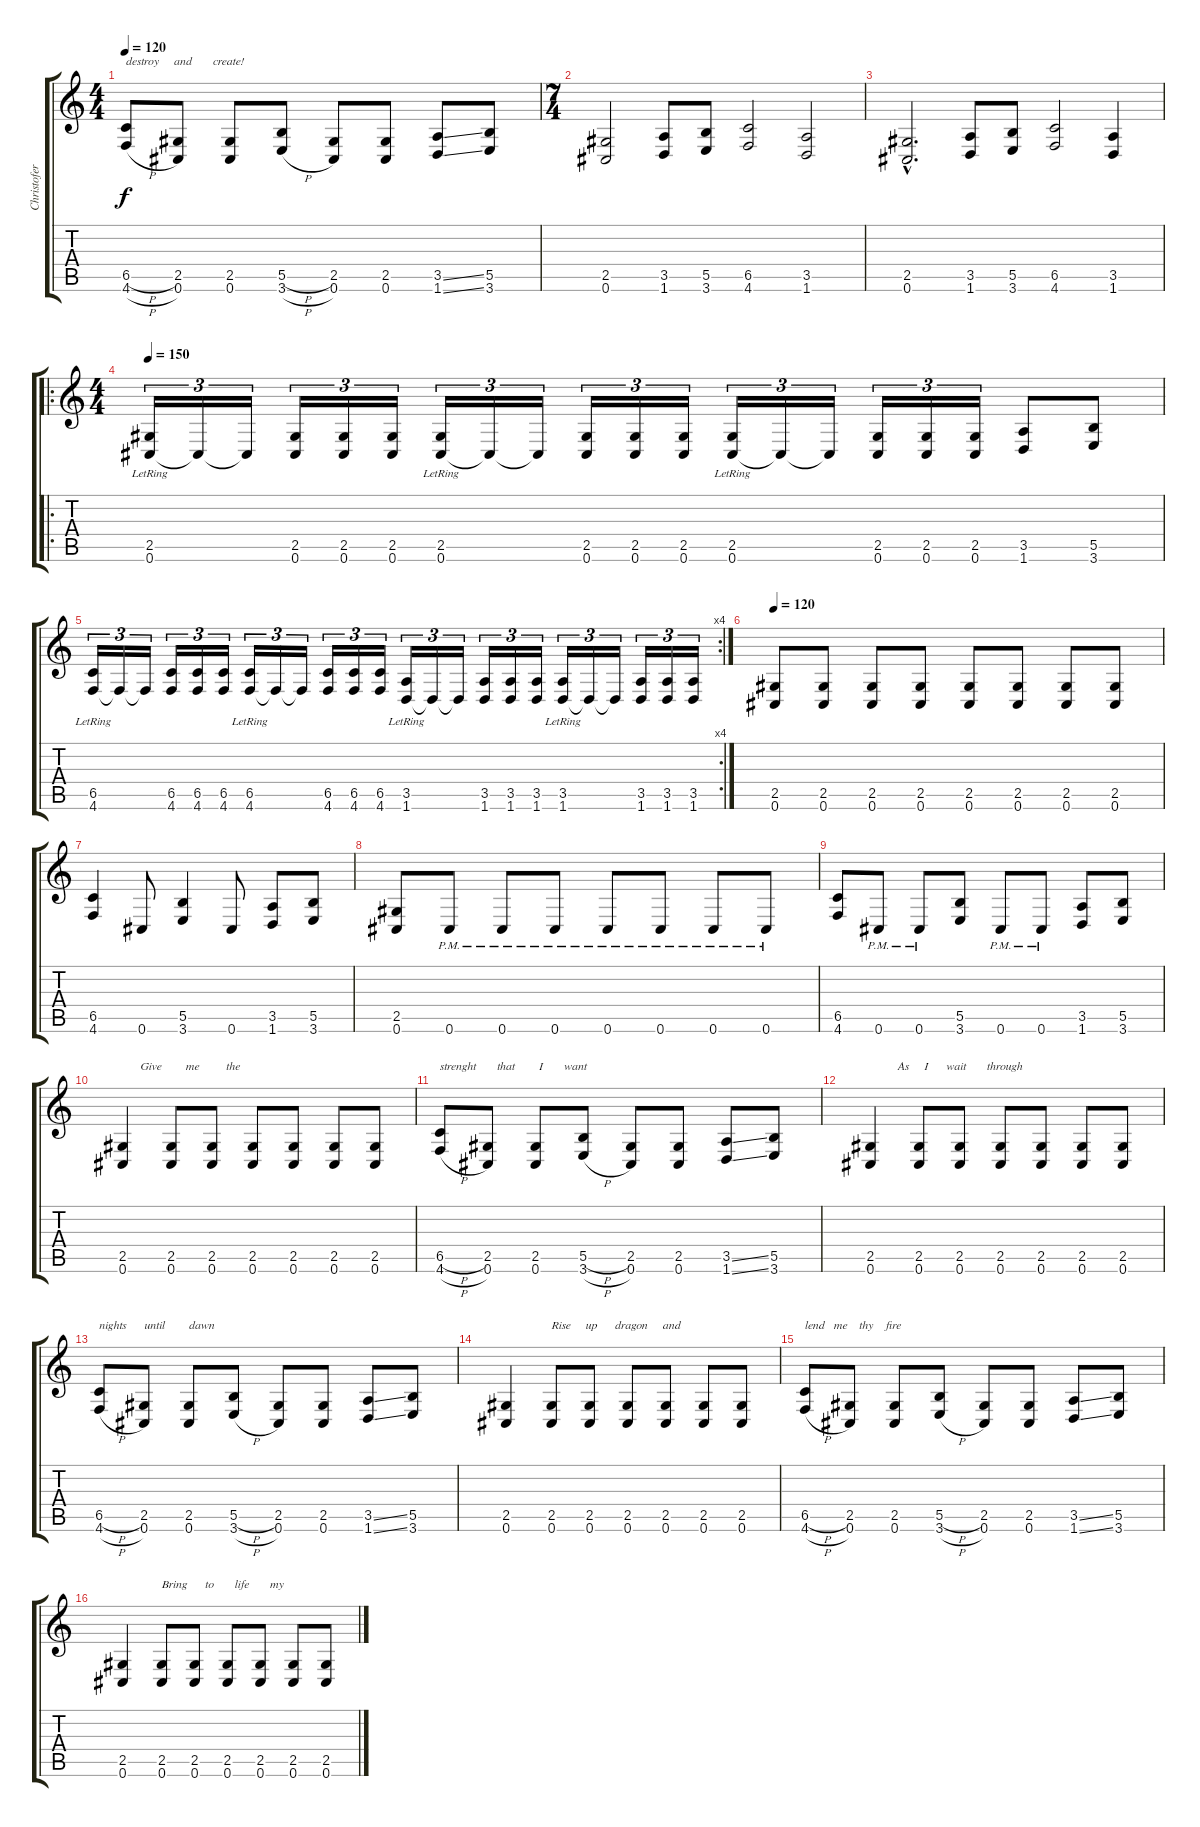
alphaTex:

\track ("Christofer Johnsson" "Christofer") {instrument distortionguitar}
\staff {score tabs}
\tuning (Db4 Ab3 E3 B2 Gb2 Db2) {hide}
\ts (4 4)
\tempo 120
\clef g2
\ks c
(6.5{h} 4.6{h}).8{txt "destroy     and       create!" dy f} (2.5 0.6).8 (2.5 0.6).8 (5.5{h} 3.6{h}).8 (2.5 0.6).8 (2.5 0.6).8 (3.5{ss} 1.6{ss}).8 (5.5 3.6).8 |
\ts (7 4)
(2.5 0.6).2 (3.5 1.6).8 (5.5 3.6).8 (6.5 4.6).2 (3.5 1.6).2 |
(2.5{hac} 0.6{hac}).2{d} (3.5 1.6).8 (5.5 3.6).8 (6.5 4.6).2 (3.5 1.6).4 |
\ro
\ts (4 4)
\tempo 150
(2.5{lr} 0.6).16{tu (3 2)} 0.6{t}.16{tu (3 2)} 0.6{t}.16{tu (3 2)} (2.5 0.6).16{tu (3 2)} (2.5 0.6).16{tu (3 2)} (2.5 0.6).16{tu (3 2)} (2.5{lr} 0.6).16{tu (3 2)} 0.6{t}.16{tu (3 2)} 0.6{t}.16{tu (3 2)} (2.5 0.6).16{tu (3 2)} (2.5 0.6).16{tu (3 2)} (2.5 0.6).16{tu (3 2)} (2.5{lr} 0.6).16{tu (3 2)} 0.6{t}.16{tu (3 2)} 0.6{t}.16{tu (3 2)} (2.5 0.6).16{tu (3 2)} (2.5 0.6).16{tu (3 2)} (2.5 0.6).16{tu (3 2)} (3.5 1.6).8 (5.5 3.6).8 |
\rc 4
(6.5{lr} 4.6).16{tu (3 2)} 4.6{t}.16{tu (3 2)} 4.6{t}.16{tu (3 2)} (6.5 4.6).16{tu (3 2)} (6.5 4.6).16{tu (3 2)} (6.5 4.6).16{tu (3 2)} (6.5{lr} 4.6).16{tu (3 2)} 4.6{t}.16{tu (3 2)} 4.6{t}.16{tu (3 2)} (6.5 4.6).16{tu (3 2)} (6.5 4.6).16{tu (3 2)} (6.5 4.6).16{tu (3 2)} (3.5{lr} 1.6).16{tu (3 2)} 1.6{t}.16{tu (3 2)} 1.6{t}.16{tu (3 2)} (3.5 1.6).16{tu (3 2)} (3.5 1.6).16{tu (3 2)} (3.5 1.6).16{tu (3 2)} (3.5{lr} 1.6).16{tu (3 2)} 1.6{t}.16{tu (3 2)} 1.6{t}.16{tu (3 2)} (3.5 1.6).16{tu (3 2)} (3.5 1.6).16{tu (3 2)} (3.5 1.6).16{tu (3 2)} |
\tempo 120
(2.5 0.6).8 (2.5 0.6).8 (2.5 0.6).8 (2.5 0.6).8 (2.5 0.6).8 (2.5 0.6).8 (2.5 0.6).8 (2.5 0.6).8 |
(6.5 4.6).4 0.6.8 (5.5 3.6).4 0.6.8 (3.5 1.6).8 (5.5 3.6).8 |
(2.5 0.6).8 0.6{pm}.8 0.6{pm}.8 0.6{pm}.8 0.6{pm}.8 0.6{pm}.8 0.6{pm}.8 0.6{pm}.8 |
(6.5 4.6).8 0.6{pm}.8 0.6{pm}.8 (5.5 3.6).8 0.6{pm}.8 0.6{pm}.8 (3.5 1.6).8 (5.5 3.6).8 |
(2.5 0.6).4{txt "      Give        me         the"} (2.5 0.6).8 (2.5 0.6).8 (2.5 0.6).8 (2.5 0.6).8 (2.5 0.6).8 (2.5 0.6).8 |
(6.5{h} 4.6{h}).8{txt "strenght       that        I       want"} (2.5 0.6).8 (2.5 0.6).8 (5.5{h} 3.6{h}).8 (2.5 0.6).8 (2.5 0.6).8 (3.5{ss} 1.6{ss}).8 (5.5 3.6).8 |
(2.5 0.6).4{txt "         As     I      wait       through"} (2.5 0.6).8 (2.5 0.6).8 (2.5 0.6).8 (2.5 0.6).8 (2.5 0.6).8 (2.5 0.6).8 |
(6.5{h} 4.6{h}).8{txt "nights      until        dawn"} (2.5 0.6).8 (2.5 0.6).8 (5.5{h} 3.6{h}).8 (2.5 0.6).8 (2.5 0.6).8 (3.5{ss} 1.6{ss}).8 (5.5 3.6).8 |
(2.5 0.6).4 (2.5 0.6).8{txt "Rise     up      dragon     and"} (2.5 0.6).8 (2.5 0.6).8 (2.5 0.6).8 (2.5 0.6).8 (2.5 0.6).8 |
(6.5{h} 4.6{h}).8{txt "lend   me    thy    fire"} (2.5 0.6).8 (2.5 0.6).8 (5.5{h} 3.6{h}).8 (2.5 0.6).8 (2.5 0.6).8 (3.5{ss} 1.6{ss}).8 (5.5 3.6).8 |
(2.5 0.6).4 (2.5 0.6).8{txt "Bring      to       life       my "} (2.5 0.6).8 (2.5 0.6).8 (2.5 0.6).8 (2.5 0.6).8 (2.5 0.6).8
